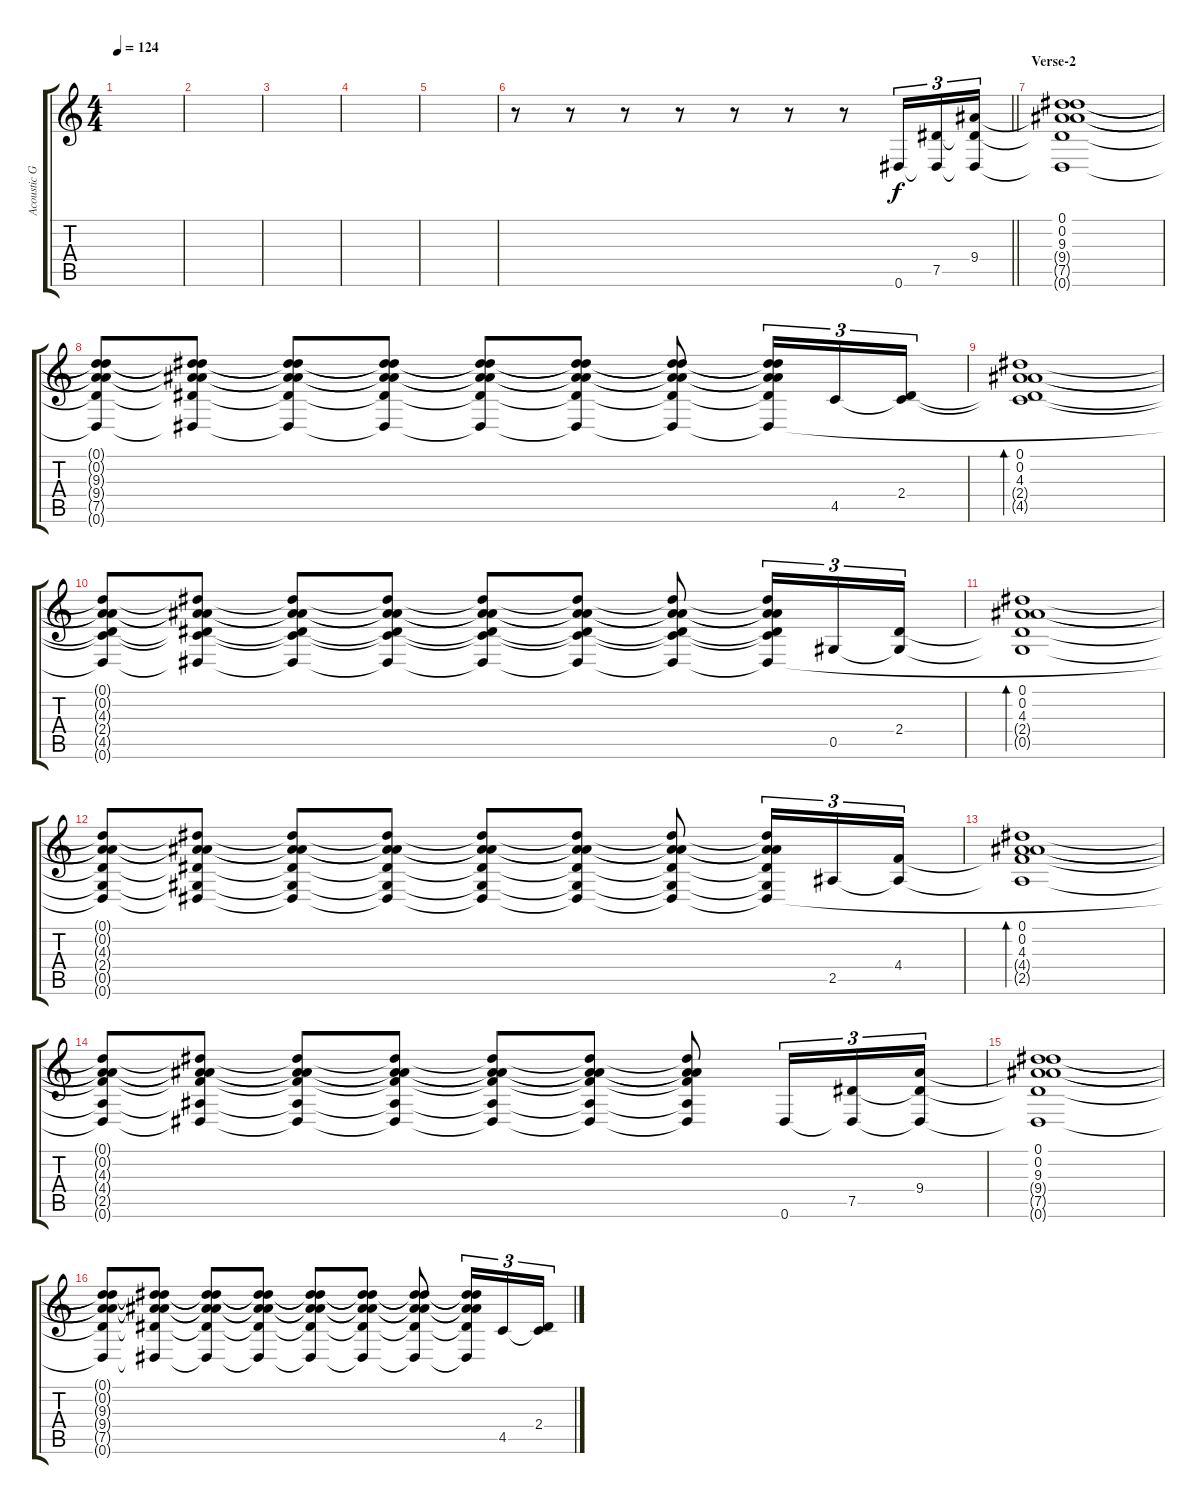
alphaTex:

\track ("Acoustic Guitar" "Acoustic G") {instrument acousticguitarsteel}
\staff {score tabs}
\tuning (Eb4 Bb3 Gb3 Db3 Ab2 Eb2) {hide}
\ts (4 4)
\tempo 124
\clef g2
\ks c
|
|
|
|
|
\barLineRight lightlight
r.8 r.8 r.8 r.8 r.8 r.8 r.8 0.6.16{tu (3 2)} (7.5 0.6{t}).16{tu (3 2)} (9.4 7.5{t} 0.6{t}).16{tu (3 2)} |
\section ("" "Verse-2")
(0.1 0.2 9.3 9.4{t} 7.5{t} 0.6{t}).1 |
(0.1{t} 0.2{t} 9.3{t} 9.4{t} 7.5{t} 0.6{t}).8 (0.1{t} 0.2{t} 9.3{t} 9.4{t} 7.5{t} 0.6{t}).8 (0.1{t} 0.2{t} 9.3{t} 9.4{t} 7.5{t} 0.6{t}).8 (0.1{t} 0.2{t} 9.3{t} 9.4{t} 7.5{t} 0.6{t}).8 (0.1{t} 0.2{t} 9.3{t} 9.4{t} 7.5{t} 0.6{t}).8 (0.1{t} 0.2{t} 9.3{t} 9.4{t} 7.5{t} 0.6{t}).8 (0.1{t} 0.2{t} 9.3{t} 9.4{t} 7.5{t} 0.6{t}).8 (0.1{t} 0.2{t} 9.3{t} 9.4{t} 7.5{t} 0.6{t}).16{tu (3 2)} 4.5.16{tu (3 2)} (2.4 4.5{t}).16{tu (3 2)} |
(0.1 0.2 4.3 2.4{t} 4.5{t}).1{bd 60} |
(0.1{t} 0.2{t} 4.3{t} 2.4{t} 4.5{t} 0.6{t}).8 (0.1{t} 0.2{t} 4.3{t} 2.4{t} 4.5{t} 0.6{t}).8 (0.1{t} 0.2{t} 4.3{t} 2.4{t} 4.5{t} 0.6{t}).8 (0.1{t} 0.2{t} 4.3{t} 2.4{t} 4.5{t} 0.6{t}).8 (0.1{t} 0.2{t} 4.3{t} 2.4{t} 4.5{t} 0.6{t}).8 (0.1{t} 0.2{t} 4.3{t} 2.4{t} 4.5{t} 0.6{t}).8 (0.1{t} 0.2{t} 4.3{t} 2.4{t} 4.5{t} 0.6{t}).8 (0.1{t} 0.2{t} 4.3{t} 2.4{t} 4.5{t} 0.6{t}).16{tu (3 2)} 0.5.16{tu (3 2)} (2.4 0.5{t}).16{tu (3 2)} |
(0.1 0.2 4.3 2.4{t} 0.5{t}).1{bd 60} |
(0.1{t} 0.2{t} 4.3{t} 2.4{t} 0.5{t} 0.6{t}).8 (0.1{t} 0.2{t} 4.3{t} 2.4{t} 0.5{t} 0.6{t}).8 (0.1{t} 0.2{t} 4.3{t} 2.4{t} 0.5{t} 0.6{t}).8 (0.1{t} 0.2{t} 4.3{t} 2.4{t} 0.5{t} 0.6{t}).8 (0.1{t} 0.2{t} 4.3{t} 2.4{t} 0.5{t} 0.6{t}).8 (0.1{t} 0.2{t} 4.3{t} 2.4{t} 0.5{t} 0.6{t}).8 (0.1{t} 0.2{t} 4.3{t} 2.4{t} 0.5{t} 0.6{t}).8 (0.1{t} 0.2{t} 4.3{t} 2.4{t} 0.5{t} 0.6{t}).16{tu (3 2)} 2.5.16{tu (3 2)} (4.4 2.5{t}).16{tu (3 2)} |
(0.1 0.2 4.3 4.4{t} 2.5{t}).1{bd 60} |
(0.1{t} 0.2{t} 4.3{t} 4.4{t} 2.5{t} 0.6{t}).8 (0.1{t} 0.2{t} 4.3{t} 4.4{t} 2.5{t} 0.6{t}).8 (0.1{t} 0.2{t} 4.3{t} 4.4{t} 2.5{t} 0.6{t}).8 (0.1{t} 0.2{t} 4.3{t} 4.4{t} 2.5{t} 0.6{t}).8 (0.1{t} 0.2{t} 4.3{t} 4.4{t} 2.5{t} 0.6{t}).8 (0.1{t} 0.2{t} 4.3{t} 4.4{t} 2.5{t} 0.6{t}).8 (0.1{t} 0.2{t} 4.3{t} 4.4{t} 2.5{t} 0.6{t}).8 0.6.16{tu (3 2)} (7.5 0.6{t}).16{tu (3 2)} (9.4 7.5{t} 0.6{t}).16{tu (3 2)} |
(0.1 0.2 9.3 9.4{t} 7.5{t} 0.6{t}).1 |
(0.1{t} 0.2{t} 9.3{t} 9.4{t} 7.5{t} 0.6{t}).8 (0.1{t} 0.2{t} 9.3{t} 9.4{t} 7.5{t} 0.6{t}).8 (0.1{t} 0.2{t} 9.3{t} 9.4{t} 7.5{t} 0.6{t}).8 (0.1{t} 0.2{t} 9.3{t} 9.4{t} 7.5{t} 0.6{t}).8 (0.1{t} 0.2{t} 9.3{t} 9.4{t} 7.5{t} 0.6{t}).8 (0.1{t} 0.2{t} 9.3{t} 9.4{t} 7.5{t} 0.6{t}).8 (0.1{t} 0.2{t} 9.3{t} 9.4{t} 7.5{t} 0.6{t}).8 (0.1{t} 0.2{t} 9.3{t} 9.4{t} 7.5{t} 0.6{t}).16{tu (3 2)} 4.5.16{tu (3 2)} (2.4 4.5{t}).16{tu (3 2)}
